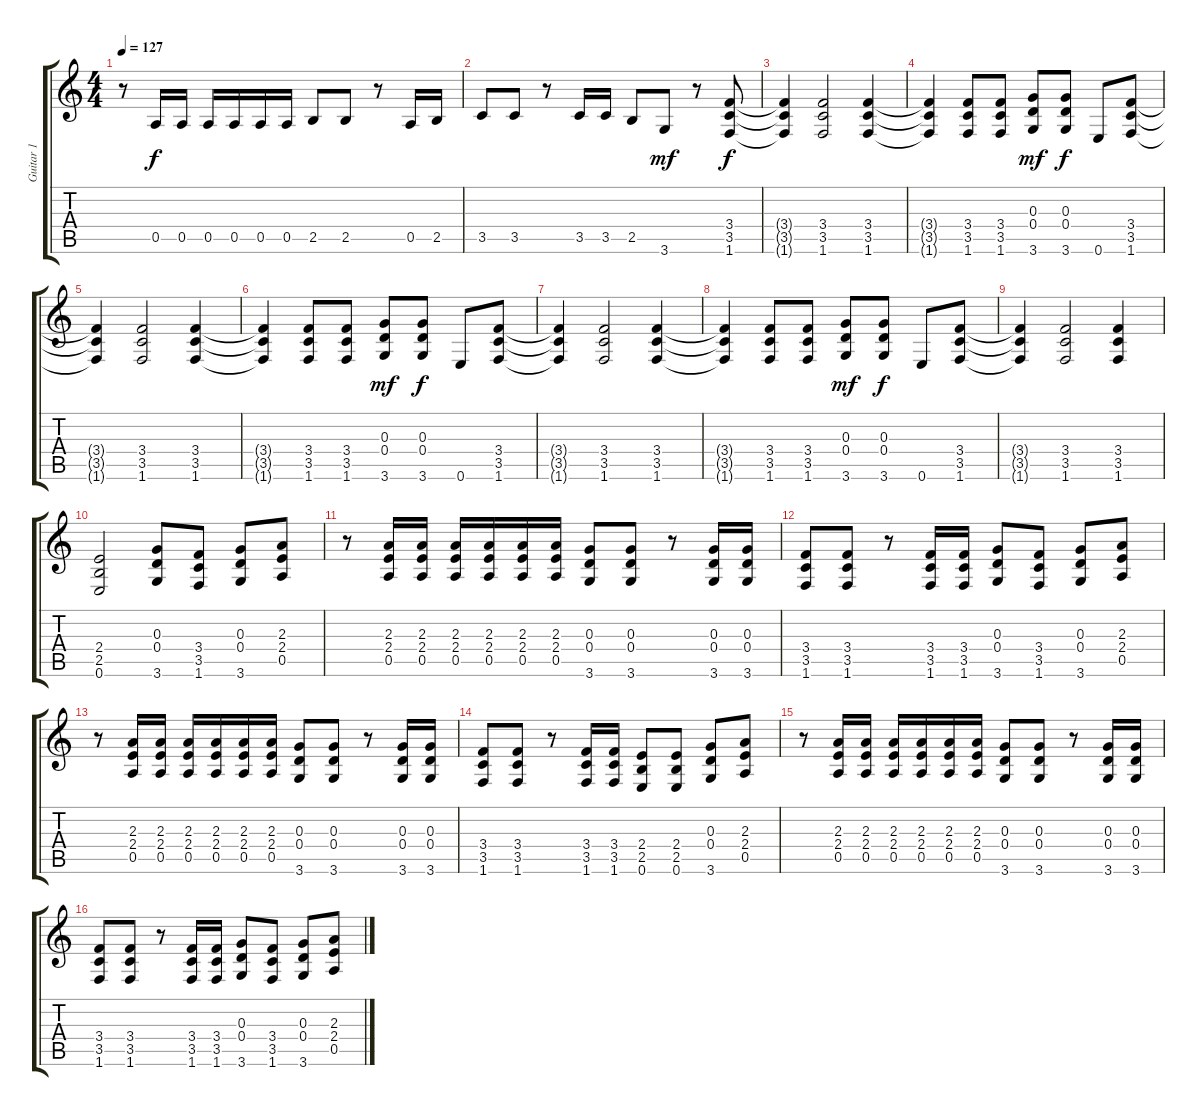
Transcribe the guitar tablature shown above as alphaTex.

\track ("Guitar 1" "Guitar 1") {instrument distortionguitar}
\staff {score tabs}
\tuning (E4 B3 G3 D3 A2 E2) {hide}
\ts (4 4)
\tempo 127
\clef g2
\ks c
r.8{dy f} 0.5.16 0.5.16 0.5.16 0.5.16 0.5.16 0.5.16 2.5.8 2.5.8 r.8 0.5.16 2.5.16 |
3.5.8 3.5.8 r.8 3.5.16{instrument distortionguitar} 3.5.16 2.5.8 3.6.8{dy mf} r.8 (3.4 3.5 1.6).8{dy f} |
(3.4{t} 3.5{t} 1.6{t}).4 (3.4 3.5 1.6).2 (3.4 3.5 1.6).4 |
(3.4{t} 3.5{t} 1.6{t}).4 (3.4 3.5 1.6).8 (3.4 3.5 1.6).8 (0.3 0.4 3.6).8{dy mf} (0.3 0.4 3.6).8{dy f} 0.6.8{instrument electricguitarmuted} (3.4 3.5 1.6).8{instrument distortionguitar} |
(3.4{t} 3.5{t} 1.6{t}).4 (3.4 3.5 1.6).2 (3.4 3.5 1.6).4 |
(3.4{t} 3.5{t} 1.6{t}).4 (3.4 3.5 1.6).8 (3.4 3.5 1.6).8 (0.3 0.4 3.6).8{dy mf} (0.3 0.4 3.6).8{dy f} 0.6.8{instrument electricguitarmuted} (3.4 3.5 1.6).8{instrument distortionguitar} |
(3.4{t} 3.5{t} 1.6{t}).4 (3.4 3.5 1.6).2 (3.4 3.5 1.6).4 |
(3.4{t} 3.5{t} 1.6{t}).4 (3.4 3.5 1.6).8 (3.4 3.5 1.6).8 (0.3 0.4 3.6).8{dy mf} (0.3 0.4 3.6).8{dy f} 0.6.8{instrument electricguitarmuted} (3.4 3.5 1.6).8{instrument distortionguitar} |
(3.4{t} 3.5{t} 1.6{t}).4 (3.4 3.5 1.6).2 (3.4 3.5 1.6).4 |
(2.4 2.5 0.6).2 (0.3 0.4 3.6).8 (3.4 3.5 1.6).8 (0.3 0.4 3.6).8 (2.3 2.4 0.5).8 |
r.8 (2.3 2.4 0.5).16 (2.3 2.4 0.5).16 (2.3 2.4 0.5).16 (2.3 2.4 0.5).16 (2.3 2.4 0.5).16 (2.3 2.4 0.5).16 (0.3 0.4 3.6).8 (0.3 0.4 3.6).8 r.8 (0.3 0.4 3.6).16 (0.3 0.4 3.6).16 |
(3.4 3.5 1.6).8 (3.4 3.5 1.6).8 r.8 (3.4 3.5 1.6).16 (3.4 3.5 1.6).16 (0.3 0.4 3.6).8 (3.4 3.5 1.6).8 (0.3 0.4 3.6).8 (2.3 2.4 0.5).8 |
r.8 (2.3 2.4 0.5).16 (2.3 2.4 0.5).16 (2.3 2.4 0.5).16 (2.3 2.4 0.5).16 (2.3 2.4 0.5).16 (2.3 2.4 0.5).16 (0.3 0.4 3.6).8 (0.3 0.4 3.6).8 r.8 (0.3 0.4 3.6).16 (0.3 0.4 3.6).16 |
(3.4 3.5 1.6).8 (3.4 3.5 1.6).8 r.8 (3.4 3.5 1.6).16 (3.4 3.5 1.6).16 (2.4 2.5 0.6).8 (2.4 2.5 0.6).8 (0.3 0.4 3.6).8 (2.3 2.4 0.5).8 |
r.8 (2.3 2.4 0.5).16 (2.3 2.4 0.5).16 (2.3 2.4 0.5).16 (2.3 2.4 0.5).16 (2.3 2.4 0.5).16 (2.3 2.4 0.5).16 (0.3 0.4 3.6).8 (0.3 0.4 3.6).8 r.8 (0.3 0.4 3.6).16 (0.3 0.4 3.6).16 |
(3.4 3.5 1.6).8 (3.4 3.5 1.6).8 r.8 (3.4 3.5 1.6).16 (3.4 3.5 1.6).16 (0.3 0.4 3.6).8 (3.4 3.5 1.6).8 (0.3 0.4 3.6).8 (2.3 2.4 0.5).8
